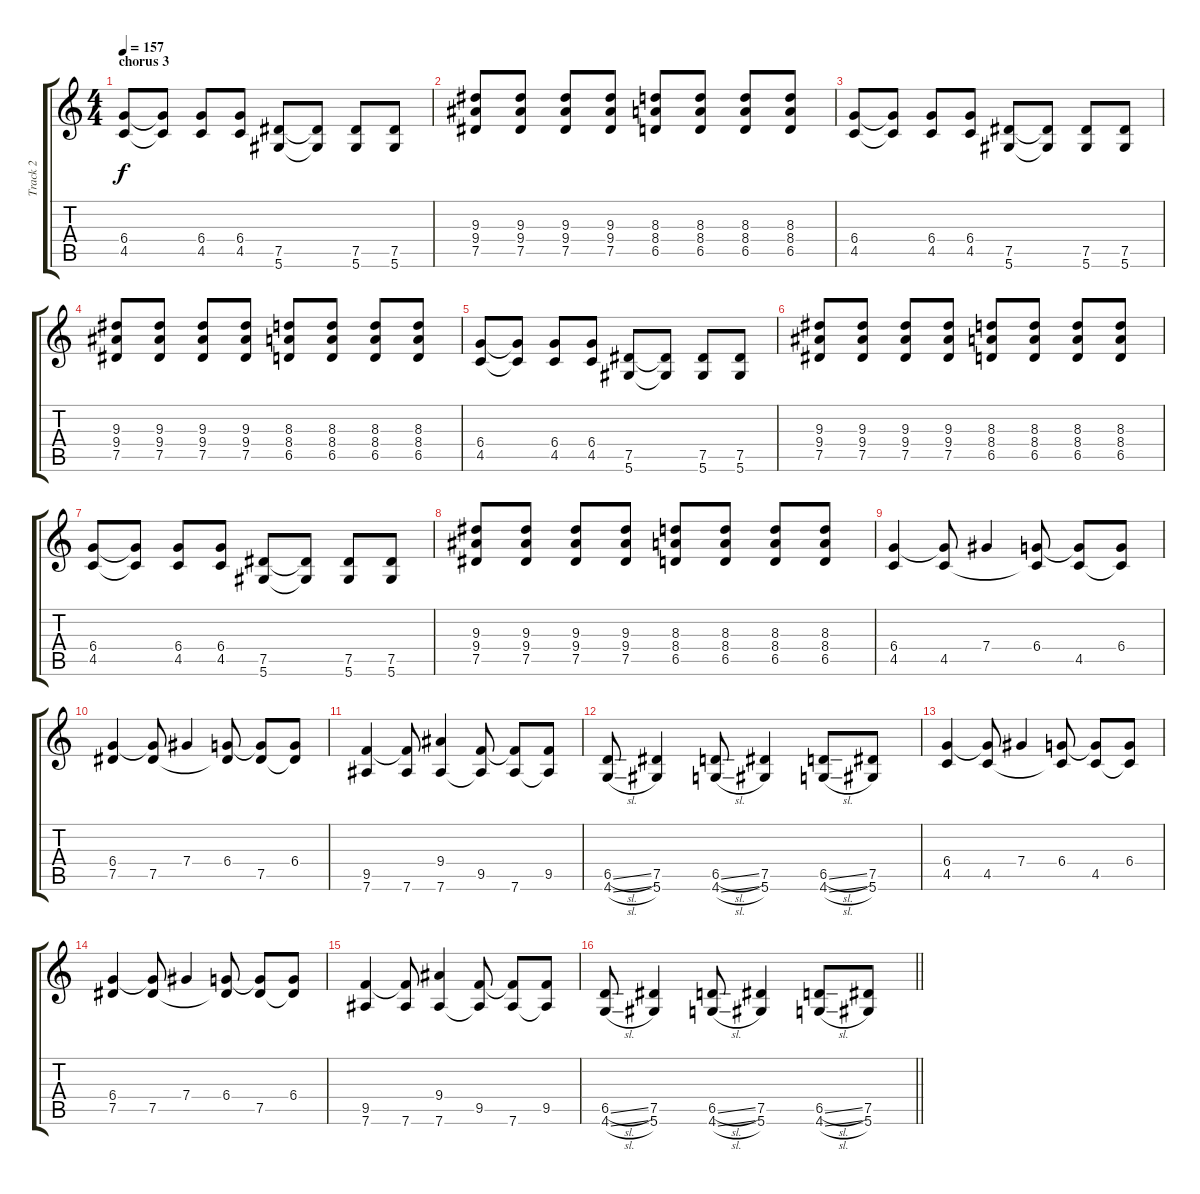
\track ("Track 2" "Track 2") {instrument distortionguitar}
\staff {score tabs}
\tuning (Eb4 Bb3 Gb3 Db3 Ab2 Eb2) {hide}
\ts (4 4)
\section ("" "chorus 3")
\tempo 157
\clef g2
\ks c
(6.4 4.5).8{dy f} (6.4{t} 4.5{t}).8 (6.4 4.5).8 (6.4 4.5).8 (7.5 5.6).8 (7.5{t} 5.6{t}).8 (7.5 5.6).8 (7.5 5.6).8 |
(9.3 9.4 7.5).8 (9.3 9.4 7.5).8 (9.3 9.4 7.5).8 (9.3 9.4 7.5).8 (8.3 8.4 6.5).8 (8.3 8.4 6.5).8 (8.3 8.4 6.5).8 (8.3 8.4 6.5).8 |
(6.4 4.5).8 (6.4{t} 4.5{t}).8 (6.4 4.5).8 (6.4 4.5).8 (7.5 5.6).8 (7.5{t} 5.6{t}).8 (7.5 5.6).8 (7.5 5.6).8 |
(9.3 9.4 7.5).8 (9.3 9.4 7.5).8 (9.3 9.4 7.5).8 (9.3 9.4 7.5).8 (8.3 8.4 6.5).8 (8.3 8.4 6.5).8 (8.3 8.4 6.5).8 (8.3 8.4 6.5).8 |
(6.4 4.5).8 (6.4{t} 4.5{t}).8 (6.4 4.5).8 (6.4 4.5).8 (7.5 5.6).8 (7.5{t} 5.6{t}).8 (7.5 5.6).8 (7.5 5.6).8 |
(9.3 9.4 7.5).8 (9.3 9.4 7.5).8 (9.3 9.4 7.5).8 (9.3 9.4 7.5).8 (8.3 8.4 6.5).8 (8.3 8.4 6.5).8 (8.3 8.4 6.5).8 (8.3 8.4 6.5).8 |
(6.4 4.5).8 (6.4{t} 4.5{t}).8 (6.4 4.5).8 (6.4 4.5).8 (7.5 5.6).8 (7.5{t} 5.6{t}).8 (7.5 5.6).8 (7.5 5.6).8 |
(9.3 9.4 7.5).8 (9.3 9.4 7.5).8 (9.3 9.4 7.5).8 (9.3 9.4 7.5).8 (8.3 8.4 6.5).8 (8.3 8.4 6.5).8 (8.3 8.4 6.5).8 (8.3 8.4 6.5).8 |
(6.4 4.5).4 (6.4{t} 4.5).8 7.4.4 (6.4 4.5{t}).8 (6.4{t} 4.5).8 (6.4 4.5{t}).8 |
(6.4 7.5).4 (6.4{t} 7.5).8 7.4.4 (6.4 7.5{t}).8 (6.4{t} 7.5).8 (6.4 7.5{t}).8 |
(9.5 7.6).4 (9.5{t} 7.6).8 (9.4 7.6).4 (9.5 7.6{t}).8 (9.5{t} 7.6).8 (9.5 7.6{t}).8 |
(6.5{sl} 4.6{sl}).8 (7.5 5.6).4 (6.5{sl} 4.6{sl}).8 (7.5 5.6).4 (6.5{sl} 4.6{sl}).8 (7.5 5.6).8 |
(6.4 4.5).4 (6.4{t} 4.5).8 7.4.4 (6.4 4.5{t}).8 (6.4{t} 4.5).8 (6.4 4.5{t}).8 |
(6.4 7.5).4 (6.4{t} 7.5).8 7.4.4 (6.4 7.5{t}).8 (6.4{t} 7.5).8 (6.4 7.5{t}).8 |
(9.5 7.6).4 (9.5{t} 7.6).8 (9.4 7.6).4 (9.5 7.6{t}).8 (9.5{t} 7.6).8 (9.5 7.6{t}).8 |
\barLineRight lightlight
(6.5{sl} 4.6{sl}).8 (7.5 5.6).4 (6.5{sl} 4.6{sl}).8 (7.5 5.6).4 (6.5{sl} 4.6{sl}).8 (7.5 5.6).8
